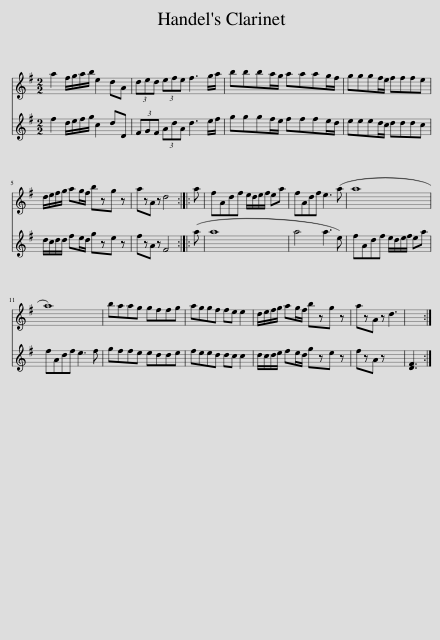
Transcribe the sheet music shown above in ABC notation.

X:1
%%score 1 2
L:1/8
M:2/2
I:linebreak $
K:G
V:1 treble
V:2 treble
V:1
 a2 f/g/a/b/ e2 dA | (3ded (3efe f3 g/a/ | bbba/g/ aaag/f/ | gggf/e/ fffe |$ d/e/f/g/ ag/f/ bzg z | %5
 azA z d4 :: a | fAdf e/d/e/f/ ea | fAdf e3 (a | a8 |$ %10
 a8) | baag gffg | aggf fe e2 | d/e/f/g/ ag/f/ bzg z | azA z d3 | %15
 x3 :| %16
V:2
 f2 d/e/f/g/ c2 dD | (3FGF (3AdA d3 e/f/ | gggf/e/ fffe/d/ | eeed/c/ dddc |$ d/c/d/d/ fe/d/ gze z | %5
 fzA z F4 :: (a | a8 | a4 a3 e) | fAdf e/d/e/f/ ea |$ %10
 fAdf e3 f | gffe edde | feed dc c2 | d/c/d/e/ fe/d/ gze z | fzA z x3 | %15
 [DF]3 :| %16
